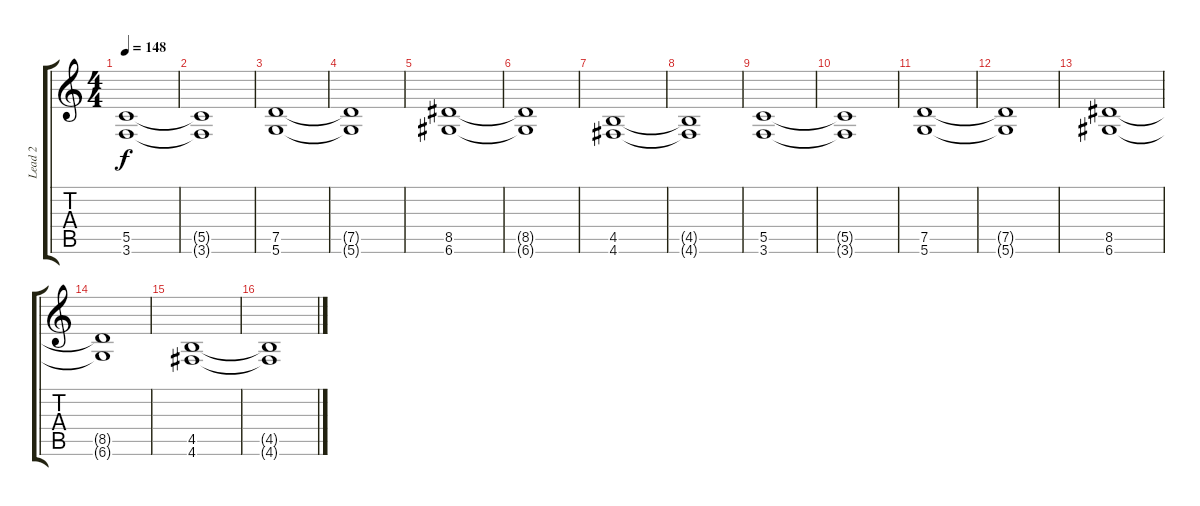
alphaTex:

\track ("Lead 2" "Lead 2") {instrument distortionguitar}
\staff {score tabs}
\tuning (D4 A3 F3 C3 G2 D2) {hide}
\ts (4 4)
\tempo 148
\clef g2
\ks c
(5.5 3.6).1{dy f} |
(5.5{t} 3.6{t}).1 |
(7.5 5.6).1 |
(7.5{t} 5.6{t}).1 |
(8.5 6.6).1 |
(8.5{t} 6.6{t}).1 |
(4.5 4.6).1 |
(4.5{t} 4.6{t}).1 |
(5.5 3.6).1 |
(5.5{t} 3.6{t}).1 |
(7.5 5.6).1 |
(7.5{t} 5.6{t}).1 |
(8.5 6.6).1 |
(8.5{t} 6.6{t}).1 |
(4.5 4.6).1 |
(4.5{t} 4.6{t}).1
